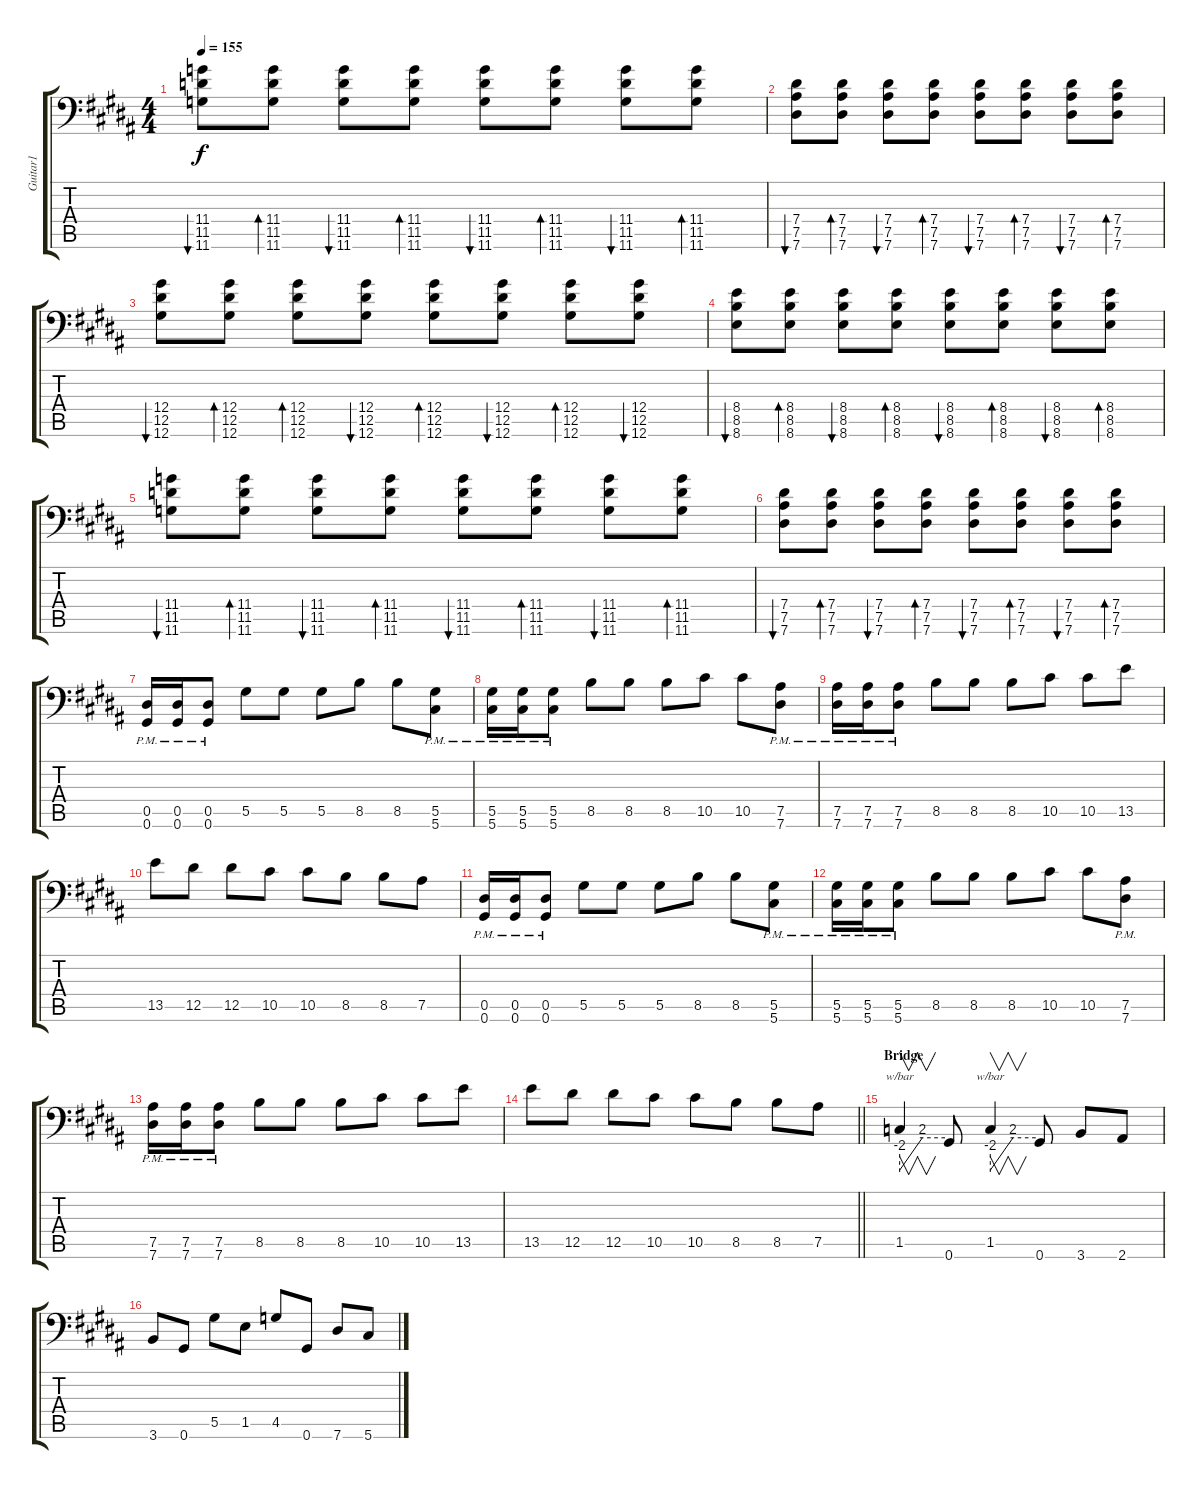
\track ("Guitar1" "Guitar1") {instrument distortionguitar}
\staff {score tabs}
\tuning (Bb3 F3 Db3 Ab2 Eb2 Ab1) {hide}
\ts (4 4)
\tempo 155
\clef f4
\ks g#minor
(11.4 11.5 11.6).8{bu 60 dy f} (11.4 11.5 11.6).8{bd 60} (11.4 11.5 11.6).8{bu 60} (11.4 11.5 11.6).8{bd 60} (11.4 11.5 11.6).8{bu 60} (11.4 11.5 11.6).8{bd 60} (11.4 11.5 11.6).8{bu 60} (11.4 11.5 11.6).8{bd 60} |
(7.4 7.5 7.6).8{bu 60} (7.4 7.5 7.6).8{bd 60} (7.4 7.5 7.6).8{bu 60} (7.4 7.5 7.6).8{bd 60} (7.4 7.5 7.6).8{bu 60} (7.4 7.5 7.6).8{bd 60} (7.4 7.5 7.6).8{bu 60} (7.4 7.5 7.6).8{bd 60} |
(12.4 12.5 12.6).8{bu 60} (12.4 12.5 12.6).8{bd 60} (12.4 12.5 12.6).8{bd 60} (12.4 12.5 12.6).8{bu 60} (12.4 12.5 12.6).8{bd 60} (12.4 12.5 12.6).8{bu 60} (12.4 12.5 12.6).8{bd 60} (12.4 12.5 12.6).8{bu 60} |
(8.4 8.5 8.6).8{bu 60} (8.4 8.5 8.6).8{bd 60} (8.4 8.5 8.6).8{bu 60} (8.4 8.5 8.6).8{bd 60} (8.4 8.5 8.6).8{bu 60} (8.4 8.5 8.6).8{bd 60} (8.4 8.5 8.6).8{bu 60} (8.4 8.5 8.6).8{bd 60} |
(11.4 11.5 11.6).8{bu 60} (11.4 11.5 11.6).8{bd 60} (11.4 11.5 11.6).8{bu 60} (11.4 11.5 11.6).8{bd 60} (11.4 11.5 11.6).8{bu 60} (11.4 11.5 11.6).8{bd 60} (11.4 11.5 11.6).8{bu 60} (11.4 11.5 11.6).8{bd 60} |
(7.4 7.5 7.6).8{bu 60} (7.4 7.5 7.6).8{bd 60} (7.4 7.5 7.6).8{bu 60} (7.4 7.5 7.6).8{bd 60} (7.4 7.5 7.6).8{bu 60} (7.4 7.5 7.6).8{bd 60} (7.4 7.5 7.6).8{bu 60} (7.4 7.5 7.6).8{bd 60} |
(0.5{pm} 0.6{pm}).16 (0.5{pm} 0.6{pm}).16 (0.5{pm} 0.6{pm}).8 5.5.8 5.5.8 5.5.8 8.5.8 8.5.8 (5.5{pm} 5.6{pm}).8 |
(5.5{pm} 5.6{pm}).16 (5.5{pm} 5.6{pm}).16 (5.5{pm} 5.6{pm}).8 8.5.8 8.5.8 8.5.8 10.5.8 10.5.8 (7.5{pm} 7.6{pm}).8 |
(7.5{pm} 7.6{pm}).16 (7.5{pm} 7.6{pm}).16 (7.5{pm} 7.6{pm}).8 8.5.8 8.5.8 8.5.8 10.5.8 10.5.8 13.5.8 |
13.5.8 12.5.8 12.5.8 10.5.8 10.5.8 8.5.8 8.5.8 7.5.8 |
(0.5{pm} 0.6{pm}).16 (0.5{pm} 0.6{pm}).16 (0.5{pm} 0.6{pm}).8 5.5.8 5.5.8 5.5.8 8.5.8 8.5.8 (5.5{pm} 5.6{pm}).8 |
(5.5{pm} 5.6{pm}).16 (5.5{pm} 5.6{pm}).16 (5.5{pm} 5.6{pm}).8 8.5.8 8.5.8 8.5.8 10.5.8 10.5.8 (7.5{pm} 7.6{pm}).8 |
(7.5{pm} 7.6{pm}).16 (7.5{pm} 7.6{pm}).16 (7.5{pm} 7.6{pm}).8 8.5.8 8.5.8 8.5.8 10.5.8 10.5.8 13.5.8 |
\barLineRight lightlight
13.5.8 12.5.8 12.5.8 10.5.8 10.5.8 8.5.8 8.5.8 7.5.8 |
\section ("" "Bridge")
1.5.4{v tbe (custom default 0 -8 30 8 60 8) instrument guitarharmonics} 0.6.8{instrument distortionguitar} 1.5.4{v tbe (custom default 0 -8 30 8 60 8) instrument guitarharmonics} 0.6.8{instrument distortionguitar} 3.6.8 2.6.8 |
3.6.8 0.6.8 5.5.8 1.5.8 4.5.8 0.6.8 7.6.8 5.6.8
